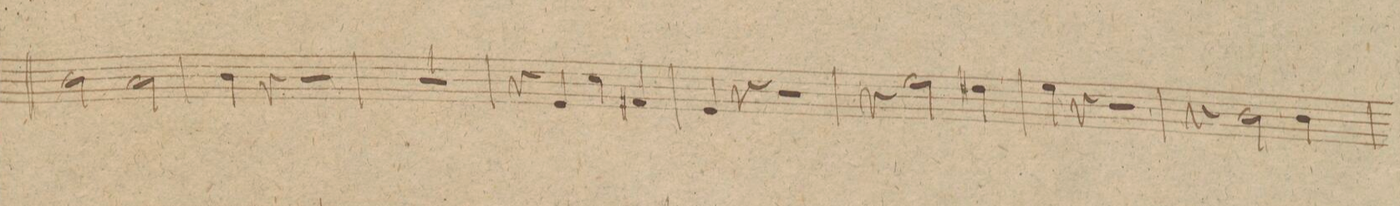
**kern	**dynam
*I"Violino IIdo	*
*clefG2	*
*k[]	*
*met(c|)	*
*M2/2	*
2b\	.
2a\	.
=21	=21
4b\	.
4r	.
2r	.
=22	=22
1r	.
=23	=23
4r	.
4e/	.
4cc\	.
4f#X/	.
=24	=24
4e/	.
4r	.
2r	.
=25	=25
4r	.
2ee\	.
4dd#X\	.
=26	=26
4ee\	.
4r	.
2r	.
=27	=27
4r	.
2b\	.
4b\	.
=28	=28
*-	*-
